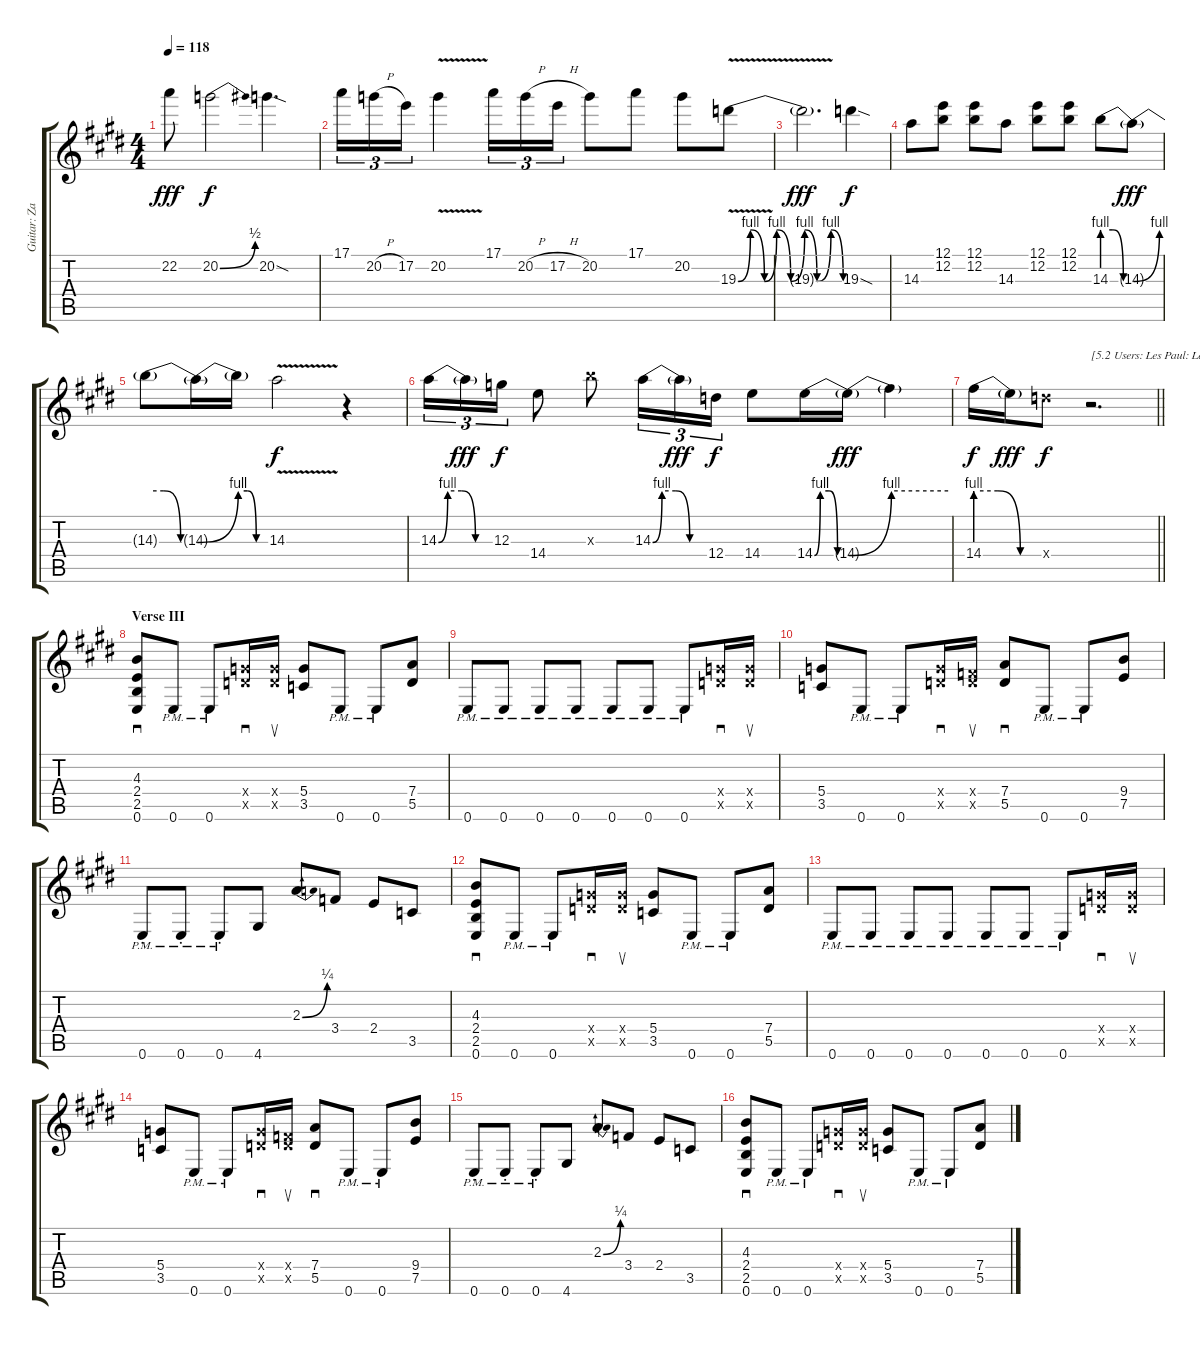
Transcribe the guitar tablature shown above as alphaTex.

\track ("Guitar: Zakk" "Guitar: Za") {instrument distortionguitar}
\staff {score tabs}
\tuning (E4 B3 G3 D3 A2 E2) {hide}
\ts (4 4)
\tempo 118
\clef g2
\ks e
22.2{t}.8{dy fff} 20.2{be (bend 0 0 60 2)}.2{dy f} 20.2{sod}.4{d} |
17.1.16{tu (3 2)} 20.2{h}.16{tu (3 2)} 17.2.16{tu (3 2)} 20.2{v}.4 17.1.16{tu (3 2)} 20.2{h}.16{tu (3 2)} 17.2{h}.16{tu (3 2)} 20.2.8 17.1.8 20.2.8 19.3{be (custom 0 0 7 4 15 0 22 4 30 0 38 4 45 0 53 4 60 0) v}.8 |
19.3{t}.2{d dy fff} 19.3{sod}.4{dy f} |
14.3.8 (12.1 12.2).8 (12.1 12.2).8 14.3.8 (12.1 12.2).8 (12.1 12.2).8 14.3{be (custom 0 4 20 4 40 0 60 0)}.8 14.3{be (bend 0 0 60 4) t}.8{dy fff} |
14.3{be (custom 0 4 20 4 40 0 60 0) t}.8 14.3{be (bend 0 0 60 4) t}.16 14.3{be (custom 0 4 20 4 40 0 60 0) t}.16 14.3{v}.2{dy f} r.4 |
14.3{be (custom 0 0 10 4 25 4 40 0 60 0)}.16{tu (3 2)} 14.3{t}.16{tu (3 2) dy fff} 12.3.16{tu (3 2) dy f} 14.4.8 16.3{x}.8 14.3{be (custom 0 0 10 4 25 4 40 0 60 0)}.16{tu (3 2)} 14.3{t}.16{tu (3 2) dy fff} 12.4.16{tu (3 2) dy f} 14.4.8 14.4{be (custom 0 0 10 4 25 4 40 0 60 0)}.16 14.4{be (bend 0 0 60 4) t}.16{dy fff} 14.4{be (hold 0 4 60 4) t}.4 |
\barLineRight lightlight
14.4{be (custom 0 4 20 4 40 0 60 0)}.16{dy f} 14.4{t}.16{dy fff} 12.4{x}.8{dy f} r.2{d txt "[5.2 Users: Les Paul: Legends: Single - Wylde]" volume 13 balance 11 instrument distortionguitar} |
\section ("" "Verse III")
(4.3 2.4 2.5 0.6).8{sd} 0.6{pm}.8 0.6{pm}.8 (5.4{x} 5.5{x}).16{sd} (5.4{x} 5.5{x}).16{su} (5.4 3.5).8 0.6{pm}.8 0.6{pm}.8 (7.4 5.5).8 |
0.6{pm}.8 0.6{pm}.8 0.6{pm}.8 0.6{pm}.8 0.6{pm}.8 0.6{pm}.8 0.6{pm}.8 (5.4{x} 5.5{x}).16{sd} (5.4{x} 5.5{x}).16{su} |
(5.4 3.5).8 0.6{pm}.8 0.6{pm}.8 (5.4{x} 5.5{x}).16{sd} (3.4{x} 5.5{x}).16{su} (7.4 5.5).8{sd} 0.6{pm}.8 0.6{pm}.8 (9.4 7.5).8 |
0.6{pm st}.8 0.6{pm st}.8 0.6{pm st}.8 4.6.8 2.3{be (bend 0 0 60 1)}.8 3.4.8 2.4.8 3.5.8 |
(4.3 2.4 2.5 0.6).8{sd} 0.6{pm}.8 0.6{pm}.8 (5.4{x} 5.5{x}).16{sd} (5.4{x} 5.5{x}).16{su} (5.4 3.5).8 0.6{pm}.8 0.6{pm}.8 (7.4 5.5).8 |
0.6{pm}.8 0.6{pm}.8 0.6{pm}.8 0.6{pm}.8 0.6{pm}.8 0.6{pm}.8 0.6{pm}.8 (5.4{x} 5.5{x}).16{sd} (5.4{x} 5.5{x}).16{su} |
(5.4 3.5).8 0.6{pm}.8 0.6{pm}.8 (5.4{x} 5.5{x}).16{sd} (3.4{x} 5.5{x}).16{su} (7.4 5.5).8{sd} 0.6{pm}.8 0.6{pm}.8 (9.4 7.5).8 |
0.6{pm st}.8 0.6{pm st}.8 0.6{pm st}.8 4.6.8 2.3{be (bend 0 0 60 1)}.8 3.4.8 2.4.8 3.5.8 |
(4.3 2.4 2.5 0.6).8{sd} 0.6{pm}.8 0.6{pm}.8 (5.4{x} 5.5{x}).16{sd} (5.4{x} 5.5{x}).16{su} (5.4 3.5).8 0.6{pm}.8 0.6{pm}.8 (7.4 5.5).8
